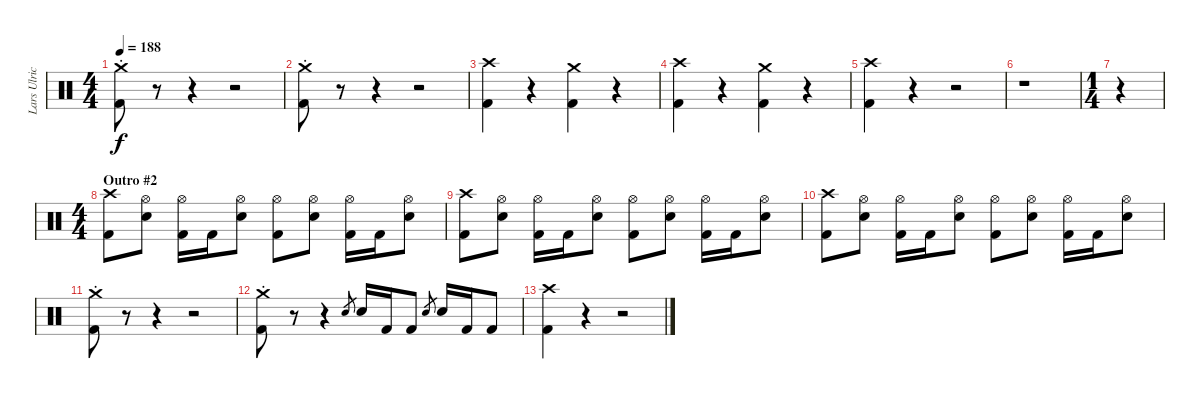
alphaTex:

\track ("Lars Ulrich (Drums)" "Lars Ulric") {instrument percussion}
\staff {score}
\articulation defaults
\ts (4 4)
\tempo 188
\clef neutral
\ks c
("Crash medium (hit)"{st} "Kick (hit) 2"{st}).8{dy f} r.8 r.4 r.2 |
("Crash medium (hit)"{st} "Kick (hit) 2"{st}).8 r.8 r.4 r.2 |
("Crash high (hit)" "Kick (hit) 2").4 r.4 ("Crash medium (hit)" "Kick (hit) 2").4 r.4 |
("Crash high (hit)" "Kick (hit) 2").4 r.4 ("Crash medium (hit)" "Kick (hit) 2").4 r.4 |
("Crash high (hit)" "Kick (hit) 2").4 r.4 r.2 |
r.1 |
\ts (1 4)
r.4 |
\ts (4 4)
\section ("" "Outro #2")
("Crash high (hit)" "Kick (hit) 2").8 ("Hi-Hat (open)" "Snare (hit) 2").8 ("Hi-Hat (open)" "Kick (hit) 2").16 "Kick (hit) 2".16 ("Hi-Hat (open)" "Snare (hit) 2").8 ("Hi-Hat (open)" "Kick (hit) 2").8 ("Hi-Hat (open)" "Snare (hit) 2").8 ("Hi-Hat (open)" "Kick (hit) 2").16 "Kick (hit) 2".16 ("Hi-Hat (open)" "Snare (hit) 2").8 |
("Crash high (hit)" "Kick (hit) 2").8 ("Hi-Hat (open)" "Snare (hit) 2").8 ("Hi-Hat (open)" "Kick (hit) 2").16 "Kick (hit) 2".16 ("Hi-Hat (open)" "Snare (hit) 2").8 ("Hi-Hat (open)" "Kick (hit) 2").8 ("Hi-Hat (open)" "Snare (hit) 2").8 ("Hi-Hat (open)" "Kick (hit) 2").16 "Kick (hit) 2".16 ("Hi-Hat (open)" "Snare (hit) 2").8 |
("Crash high (hit)" "Kick (hit) 2").8 ("Hi-Hat (open)" "Snare (hit) 2").8 ("Hi-Hat (open)" "Kick (hit) 2").16 "Kick (hit) 2".16 ("Hi-Hat (open)" "Snare (hit) 2").8 ("Hi-Hat (open)" "Kick (hit) 2").8 ("Hi-Hat (open)" "Snare (hit) 2").8 ("Hi-Hat (open)" "Kick (hit) 2").16 "Kick (hit) 2".16 ("Hi-Hat (open)" "Snare (hit) 2").8 |
("Crash medium (hit)"{st} "Kick (hit) 2"{st}).8 r.8 r.4 r.2 |
("Crash medium (hit)"{st} "Kick (hit) 2"{st}).8 r.8 r.4 "Snare (hit) 2".8{gr} "Snare (hit) 2".16 "Kick (hit) 2".16 "Kick (hit) 2".8 "Snare (hit) 2".8{gr} "Snare (hit) 2".16 "Kick (hit) 2".16 "Kick (hit) 2".8 |
("Crash high (hit)" "Kick (hit) 2").4 r.4 r.2
